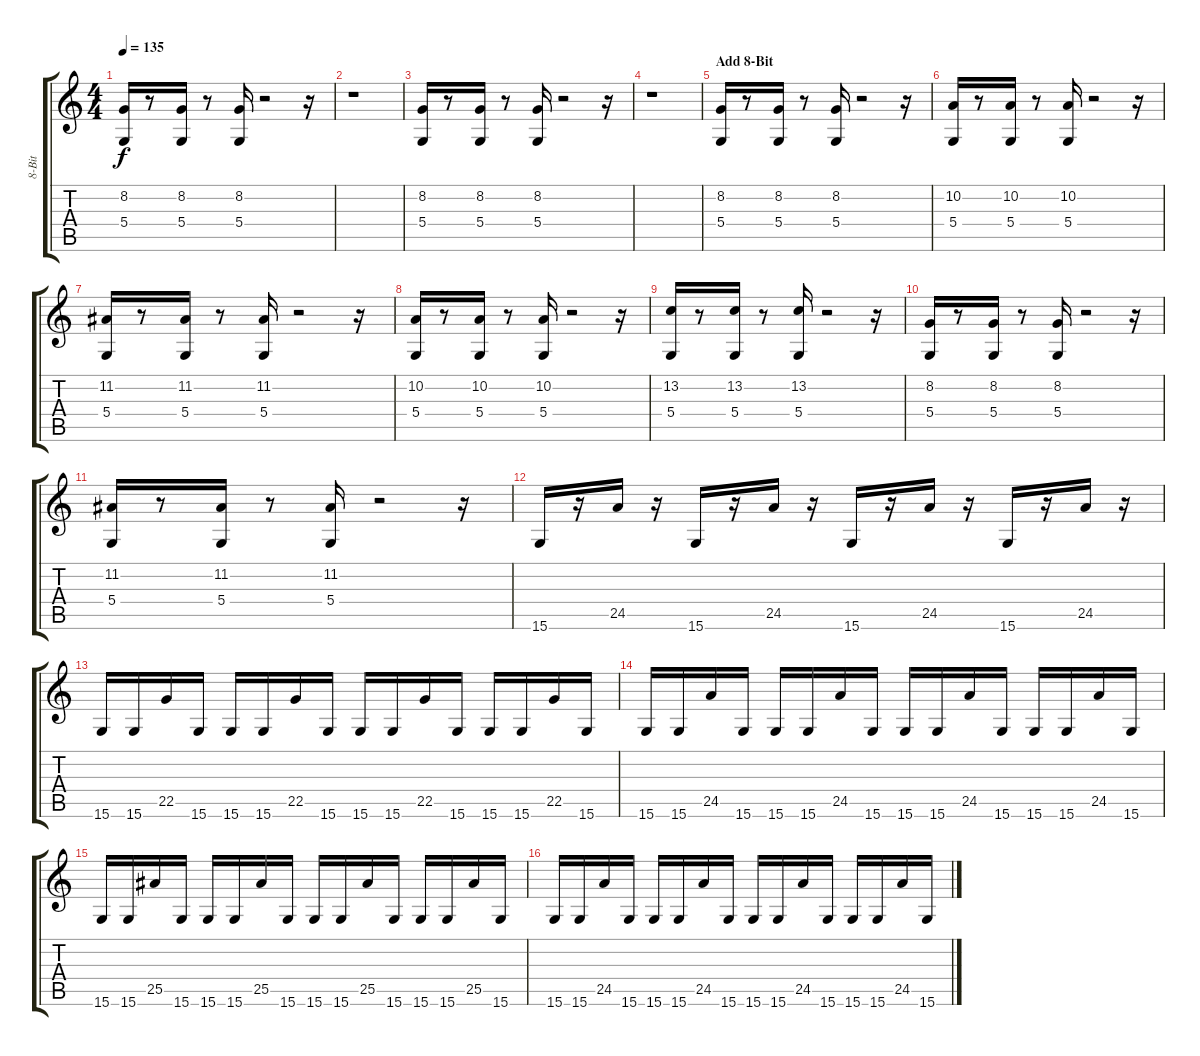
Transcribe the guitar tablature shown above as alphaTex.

\track ("8-Bit" "8-Bit") {instrument lead1square}
\staff {score tabs}
\tuning (E4 B3 G3 D3 A2 E2) {hide}
\ts (4 4)
\tempo 135
\clef g2
\ks c
(8.2 5.4).16{dy f} r.8 (8.2 5.4).16 r.8 (8.2 5.4).16 r.2 r.16 |
r.1 |
(8.2 5.4).16 r.8 (8.2 5.4).16 r.8 (8.2 5.4).16 r.2 r.16 |
r.1 |
\section ("" "Add 8-Bit")
(8.2 5.4).16 r.8 (8.2 5.4).16 r.8 (8.2 5.4).16 r.2 r.16 |
(10.2 5.4).16 r.8 (10.2 5.4).16 r.8 (10.2 5.4).16 r.2 r.16 |
(11.2 5.4).16 r.8 (11.2 5.4).16 r.8 (11.2 5.4).16 r.2 r.16 |
(10.2 5.4).16 r.8 (10.2 5.4).16 r.8 (10.2 5.4).16 r.2 r.16 |
(13.2 5.4).16 r.8 (13.2 5.4).16 r.8 (13.2 5.4).16 r.2 r.16 |
(8.2 5.4).16 r.8 (8.2 5.4).16 r.8 (8.2 5.4).16 r.2 r.16 |
(11.2 5.4).16 r.8 (11.2 5.4).16 r.8 (11.2 5.4).16 r.2 r.16 |
15.6.16 r.16 24.5.16 r.16 15.6.16 r.16 24.5.16 r.16 15.6.16 r.16 24.5.16 r.16 15.6.16 r.16 24.5.16 r.16 |
15.6.16 15.6.16 22.5.16 15.6.16 15.6.16 15.6.16 22.5.16 15.6.16 15.6.16 15.6.16 22.5.16 15.6.16 15.6.16 15.6.16 22.5.16 15.6.16 |
15.6.16 15.6.16 24.5.16 15.6.16 15.6.16 15.6.16 24.5.16 15.6.16 15.6.16 15.6.16 24.5.16 15.6.16 15.6.16 15.6.16 24.5.16 15.6.16 |
15.6.16{volume 13} 15.6.16 25.5.16 15.6.16 15.6.16 15.6.16 25.5.16 15.6.16 15.6.16 15.6.16 25.5.16 15.6.16 15.6.16 15.6.16 25.5.16 15.6.16 |
15.6.16 15.6.16 24.5.16 15.6.16 15.6.16 15.6.16 24.5.16 15.6.16 15.6.16 15.6.16 24.5.16 15.6.16 15.6.16 15.6.16 24.5.16 15.6.16
